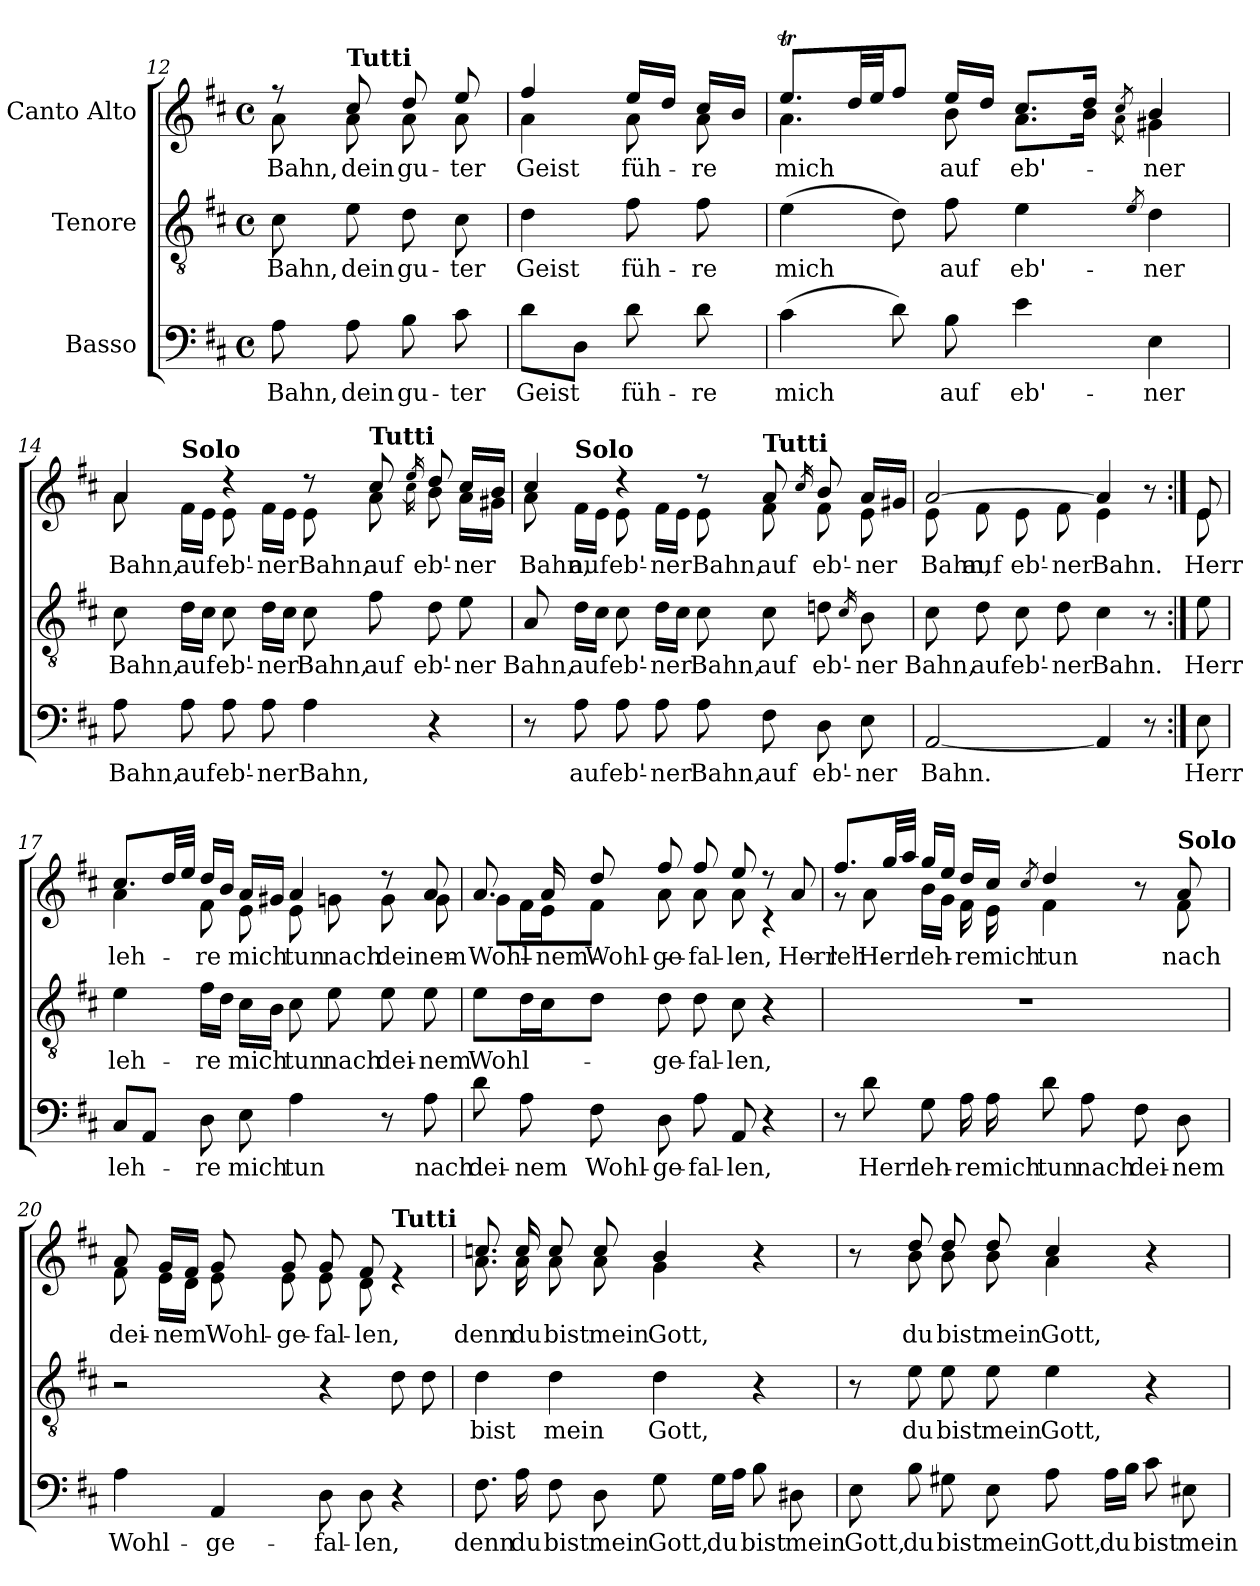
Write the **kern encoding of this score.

**kern	**text	**kern	**text	**kern	**text
*part3	*part3	*part2	*part2	*part1	*part1
*staff3	*staff3	*staff2	*staff2	*staff1	*staff1
*I"Basso	*	*I"Tenore	*	*I"Canto Alto	*
*clefF4	*	*clefGv2	*	*clefG2	*
*k[f#c#]	*	*k[f#c#]	*	*k[f#c#]	*
*M4/4	*	*M4/4	*	*M4/4	*
*met(c)	*	*met(c)	*	*met(c)	*
=12	=12	=12	=12	=12	=12
!	!LO:LY:b	!	!LO:LY:b	!	!LO:LY:b
*	*	*	*	*^	*
8A\	Bahn,	8c#\	Bahn,	8r	8a\	Bahn,
!	!	!	!	!LO:TX:a:B:t=Tutti	!	!
!	!LO:LY:b	!	!LO:LY:b	!	!	!LO:LY:b
8A\	dein	8e\	dein	8cc#/	8a\	dein
!	!LO:LY:b	!	!LO:LY:b	!	!	!LO:LY:b
8B\	gu-	8d\	gu-	8dd/	8a\	gu-
!	!LO:LY:b	!	!LO:LY:b	!	!	!LO:LY:b
8c#\	-ter	8c#\	-ter	8ee/	8a\	-ter
!!LO:LB:g=z	!!
=12X2	=12X2	=12X2	=12X2	=12X2	=12X2	=12X2
!	!LO:LY:b	!	!LO:LY:b	!	!	!LO:LY:b
8d\L	Geist	4d\	Geist	4ff#/	4a\	Geist
8D\J	.	.	.	.	.	.
!	!LO:LY:b	!	!LO:LY:b	!	!	!LO:LY:b
8d\	füh-	8f#\	füh-	16ee/LL	8a\	füh-
.	.	.	.	16dd/JJ	.	.
!	!LO:LY:b	!	!LO:LY:b	!	!	!LO:LY:b
8d\	-re	8f#\	-re	16cc#/LL	8a\	-re
.	.	.	.	16b/JJ	.	.
=13	=13	=13	=13	=13	=13	=13
!	!LO:LY:b	!	!LO:LY:b	!	!	!LO:LY:b
(4c#\	mich	(4e\	mich	8.eeT/L	4.a\	mich
.	.	.	.	32dd/LL	.	.
.	.	.	.	32ee/JJ	.	.
8d\)	.	8d\)	.	8ff#/J	.	.
!	!LO:LY:b	!	!LO:LY:b	!	!	!LO:LY:b
8B\	auf	8f#\	auf	16ee/LL	8b\	auf
.	.	.	.	16dd/JJ	.	.
!	!LO:LY:b	!	!LO:LY:b	!	!	!LO:LY:b
4e\	eb'-	4e\	eb'-	8.cc#/L	8.a\L	eb'-
.	.	.	.	16dd/Jk	16b\Jk	.
.	.	8qe/	.	8qcc#/	8qa\	.
!	!LO:LY:b	!	!LO:LY:b	!	!	!LO:LY:b
4E\	-ner	4d\	-ner	4b/	4g#X\	-ner
=14	=14	=14	=14	=14	=14	=14
!	!LO:LY:b	!	!LO:LY:b	!	!	!LO:LY:b
8A\	Bahn,	8c#\	Bahn,	4a/	8a\	Bahn,
!	!	!	!	!	!LO:TX:a:B:t=Solo	!
!	!LO:LY:b	!	!LO:LY:b	!	!	!LO:LY:b
8A\	auf	16d\LL	auf	.	16f#\LL	auf
.	.	16c#\JJ	.	.	16e\JJ	.
!	!LO:LY:b	!	!LO:LY:b	!	!	!LO:LY:b
8A\	eb'-	8c#\	eb'-	4r	8e\	eb'-
!	!LO:LY:b	!	!LO:LY:b	!	!	!LO:LY:b
8A\	-ner	16d\LL	-ner	.	16f#\LL	-ner
.	.	16c#\JJ	.	.	16e\JJ	.
!	!LO:LY:b	!	!LO:LY:b	!	!	!LO:LY:b
4A\	Bahn,	8c#\	Bahn,	8r	8e\	Bahn,
!	!	!	!	!LO:TX:a:B:t=Tutti	!	!
!	!	!	!LO:LY:b	!	!	!LO:LY:b
.	.	8f#\	auf	8cc#/	8a\	auf
.	.	.	.	16qee/	16qcc#\	.
!	!	!	!LO:LY:b	!	!	!LO:LY:b
4r	.	8d\	eb'-	8dd/	8b\	eb'-
!	!	!	!LO:LY:b	!	!	!LO:LY:b
.	.	8e\	-ner	16cc#/LL	16a\LL	-ner
.	.	.	.	16b/JJ	16g#X\JJ	.
!!LO:LB:g=z	!!
=15	=15	=15	=15	=15	=15	=15
!	!	!	!LO:LY:b	!	!	!LO:LY:b
8r	.	8A/	Bahn,	4cc#/	8a\	Bahn,
!	!	!	!	!	!LO:TX:a:B:t=Solo	!
!	!LO:LY:b	!	!LO:LY:b	!	!	!LO:LY:b
8A\	auf	16d\LL	auf	.	16f#\LL	auf
.	.	16c#\JJ	.	.	16e\JJ	.
!	!LO:LY:b	!	!LO:LY:b	!	!	!LO:LY:b
8A\	eb'-	8c#\	eb'-	4r	8e\	eb'-
!	!LO:LY:b	!	!LO:LY:b	!	!	!LO:LY:b
8A\	-ner	16d\LL	-ner	.	16f#\LL	-ner
.	.	16c#\JJ	.	.	16e\JJ	.
!	!LO:LY:b	!	!LO:LY:b	!	!	!LO:LY:b
8A\	Bahn,	8c#\	Bahn,	8r	8e\	Bahn,
!	!	!	!	!LO:TX:a:B:t=Tutti	!	!
!	!LO:LY:b	!	!LO:LY:b	!	!	!LO:LY:b
8F#\	auf	8c#\	auf	8a/	8f#\	auf
.	.	.	.	16qcc#/	.	.
!	!LO:LY:b	!	!LO:LY:b	!	!	!LO:LY:b
8D\	eb'-	8dn\	eb'-	8b/	8f#\	eb'-
.	.	16qc#/	.	.	.	.
!	!LO:LY:b	!	!LO:LY:b	!	!	!LO:LY:b
8E\	-ner	8B\	-ner	16a/LL	8e\	-ner
.	.	.	.	16g#X/JJ	.	.
=16	=16	=16	=16	=16	=16	=16
!	!LO:LY:b	!	!LO:LY:b	!	!	!LO:LY:b
!	!	!	!	!	!	!LO:LY:b
[2AA/	Bahn.	8c#\	Bahn,	[2a/	8e\	Bahn,
!	!	!	!LO:LY:b	!	!	!LO:LY:b
.	.	8d\	auf	.	8f#\	auf
!	!	!	!LO:LY:b	!	!	!LO:LY:b
.	.	8c#\	eb'-	.	8e\	eb'-
!	!	!	!LO:LY:b	!	!	!LO:LY:b
.	.	8d\	-ner	.	8f#\	-ner
!	!	!	!LO:LY:b	!	!	!LO:LY:b
4AA/]	.	4c#\	Bahn.	4a/]	4e\	Bahn.
8r	.	8r	.	8r	8ryy	.
!!LO:PB:g=z	!!
=16X3:|!	=16X3:|!	=16X3:|!	=16X3:|!	=16X3:|!	=16X3:|!	=16X3:|!
!	!LO:LY:b	!	!LO:LY:b	!	!	!LO:LY:b
8E\	Herr	8e\	Herr	8e/	8e\	Herr
=17	=17	=17	=17	=17	=17	=17
!	!LO:LY:b	!	!LO:LY:b	!	!	!LO:LY:b
8C#/L	leh-	4e\	leh-	8.cc#/L	4a\	leh-
8AA/J	.	.	.	.	.	.
.	.	.	.	32dd/LL	.	.
.	.	.	.	32ee/JJJ	.	.
!	!LO:LY:b	!	!LO:LY:b	!	!	!LO:LY:b
8D\	-re	16f#\LL	-re	16dd/LL	8f#\	-re
.	.	16d\JJ	.	16b/JJ	.	.
!	!LO:LY:b	!	!LO:LY:b	!	!	!LO:LY:b
8E\	mich	16c#\LL	mich	16a/LL	8e\	mich
.	.	16B\JJ	.	16g#X/JJ	.	.
!	!LO:LY:b	!	!LO:LY:b	!	!	!LO:LY:b
4A\	tun	8c#\	tun	4a/	8e\	tun
!	!	!	!LO:LY:b	!	!	!LO:LY:b
.	.	8e\	nach	.	8gn\	nach
!	!	!	!LO:LY:b	!	!	!LO:LY:b
8r	.	8e\	dei-	8r	8g\	dei-
!	!LO:LY:b	!	!LO:LY:b	!	!	!LO:LY:b
!	!	!	!	!	!	!LO:LY:b
8A\	nach	8e\	-nem	8a/	8g\	-nem
=18	=18	=18	=18	=18	=18	=18
!	!LO:LY:b	!	!LO:LY:b	!	!	!LO:LY:b
!	!	!	!	!	!	!LO:LY:b
8d\	dei-	8e\L	Wohl-	8.a/	8g\L	Wohl-
!	!LO:LY:b	!	!	!	!	!
8A\	-nem	16d\L	.	.	16f#\L	.
!	!	!	!	!	!	!LO:LY:b
.	.	16c#\J	.	16a/	16e\J	-nem
!	!LO:LY:b	!	!	!	!	!LO:LY:b
8F#\	Wohl-	8d\J	.	8dd/	8f#\J	Wohl-
!	!LO:LY:b	!	!LO:LY:b	!	!	!LO:LY:b
!	!	!	!	!	!	!LO:LY:b
8D\	-ge-	8d\	-ge-	8ff#/	8a\	-ge-
!	!LO:LY:b	!	!LO:LY:b	!	!	!LO:LY:b
!	!	!	!	!	!	!LO:LY:b
8A\	-fal-	8d\	-fal-	8ff#/	8a\	-fal-
!	!LO:LY:b	!	!LO:LY:b	!	!	!LO:LY:b
!	!	!	!	!	!	!LO:LY:b
8AA/	-len,	8c#\	-len,	8ee/	8a\	-len,
4r	.	4r	.	8r	4r	.
!	!	!	!	!	!	!LO:LY:b
.	.	.	.	8a/	.	Herr
!!LO:LB:g=z	!!
=19	=19	=19	=19	=19	=19	=19
!	!	!	!	!	!	!LO:LY:b
8r	.	1r	.	8.ff#/L	8r	leh-
!	!LO:LY:b	!	!	!	!	!LO:LY:b
8d\	Herr	.	.	.	8a\	Herr
.	.	.	.	32gg/LL	.	.
.	.	.	.	32aa/JJJ	.	.
!	!LO:LY:b	!	!	!	!	!LO:LY:b
!	!	!	!	!	!	!LO:LY:b
8G\	leh-	.	.	16gg/LL	16b\LL	leh-
.	.	.	.	16ee/JJ	16g\JJ	.
!	!LO:LY:b	!	!	!	!	!LO:LY:b
!	!	!	!	!	!	!LO:LY:b
16A\	-re	.	.	16dd/LL	16f#\	-re
!	!LO:LY:b	!	!	!	!	!LO:LY:b
16A\	mich	.	.	16cc#/JJ	16e\	mich
.	.	.	.	8qcc#/	.	.
!	!LO:LY:b	!	!	!	!	!LO:LY:b
!	!	!	!	!	!	!LO:LY:b
8d\	tun	.	.	4dd/	4f#\	tun
!	!LO:LY:b	!	!	!	!	!
8A\	nach	.	.	.	.	.
!	!LO:LY:b	!	!	!	!	!
8F#\	dei-	.	.	8r	8ryy	.
!	!	!	!	!LO:TX:a:B:t=Solo	!	!
!	!LO:LY:b	!	!	!	!	!LO:LY:b
8D\	-nem	.	.	8a/	8f#\	nach
=20	=20	=20	=20	=20	=20	=20
!	!LO:LY:b	!	!	!	!	!LO:LY:b
4A\	Wohl-	2r	.	8a/	8f#\	dei-
!	!	!	!	!	!	!LO:LY:b
.	.	.	.	16g/LL	16e\LL	-nem
.	.	.	.	16f#/JJ	16d\JJ	.
!	!LO:LY:b	!	!	!	!	!LO:LY:b
4AA/	-ge-	.	.	8g/	8e\	Wohl-
!	!	!	!	!	!	!LO:LY:b
.	.	.	.	8g/	8e\	-ge-
!	!LO:LY:b	!	!	!	!	!LO:LY:b
8D\	-fal-	4r	.	8g/	8e\	-fal-
!	!LO:LY:b	!	!	!	!	!LO:LY:b
8D\	-len,	.	.	8f#/	8d\	-len,
!	!	!	!	!LO:TX:a:B:t=Tutti	!	!
!	!	!	!	!	!	!LO:LY:b
4r	.	8d\	.	4re	8d\yy	denn
!	!	!	!	!	!	!LO:LY:b
.	.	8d\	.	.	8d\yy	du
!!LO:LB:g=z	!!
=21	=21	=21	=21	=21	=21	=21
!	!LO:LY:b	!	!LO:LY:b	!	!	!LO:LY:b
8.F#\	denn	4d\	bist	8.ccn/	8.a\	denn
!	!LO:LY:b	!	!	!	!	!LO:LY:b
16A\	du	.	.	16cc/	16a\	du
!	!LO:LY:b	!	!LO:LY:b	!	!	!LO:LY:b
8F#\	bist	4d\	mein	8cc/	8a\	bist
!	!LO:LY:b	!	!	!	!	!LO:LY:b
8D\	mein	.	.	8cc/	8a\	mein
!	!LO:LY:b	!	!LO:LY:b	!	!	!LO:LY:b
8G\	Gott,	4d\	Gott,	4b/	4g\	Gott,
!	!LO:LY:b	!	!	!	!	!
16G\LL	du	.	.	.	.	.
16A\JJ	.	.	.	.	.	.
!	!LO:LY:b	!	!	!	!	!
8B\	bist	4r	.	4r	4ryy	.
!	!LO:LY:b	!	!	!	!	!
8D#X\	mein	.	.	.	.	.
=22	=22	=22	=22	=22	=22	=22
!	!LO:LY:b	!	!	!	!	!
8E\	Gott,	8r	.	8r	8ryy	.
!	!LO:LY:b	!	!LO:LY:b	!	!	!LO:LY:b
8B\	du	8e\	du	8dd/	8b\	du
!	!LO:LY:b	!	!LO:LY:b	!	!	!LO:LY:b
8G#X\	bist	8e\	bist	8dd/	8b\	bist
!	!LO:LY:b	!	!LO:LY:b	!	!	!LO:LY:b
8E\	mein	8e\	mein	8dd/	8b\	mein
!	!LO:LY:b	!	!LO:LY:b	!	!	!LO:LY:b
8A\	Gott,	4e\	Gott,	4cc#/	4a\	Gott,
!	!LO:LY:b	!	!	!	!	!
16A\LL	du	.	.	.	.	.
16B\JJ	.	.	.	.	.	.
!	!LO:LY:b	!	!	!	!	!
8c#\	bist	4r	.	4r	4ryy	.
!	!LO:LY:b	!	!	!	!	!
8E#X\	mein	.	.	.	.	.
*	*	*	*	*v	*v	*
=	=	=	=	=	=
*-	*-	*-	*-	*-	*-
